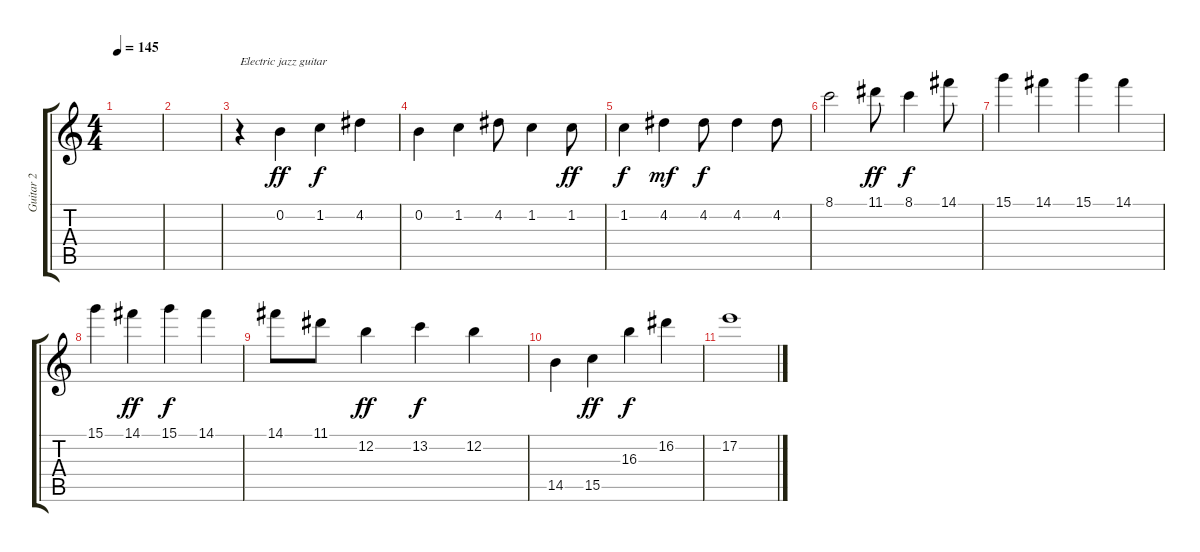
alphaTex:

\track ("Guitar 2" "Guitar 2") {instrument acousticguitarsteel}
\staff {score tabs}
\tuning (E4 B3 G3 D3 A2 E2) {hide}
\ts (4 4)
\tempo 145
\clef g2
\ks c
|
|
r.4{txt "Electric jazz guitar" balance 8 instrument electricguitarjazz} 0.2.4{dy ff} 1.2.4{dy f} 4.2.4 |
0.2.4 1.2.4 4.2.8 1.2.4 1.2.8{dy ff} |
1.2.4{dy f} 4.2.4{dy mf} 4.2.8{dy f} 4.2.4 4.2.8 |
8.1.2 11.1.8{dy ff} 8.1.4{dy f} 14.1.8 |
15.1.4 14.1.4 15.1.4 14.1.4 |
15.1.4 14.1.4{dy ff} 15.1.4{dy f} 14.1.4 |
14.1.8 11.1.8 12.2.4{dy ff} 13.2.4{dy f} 12.2.4 |
14.5.4 15.5.4{dy ff} 16.3.4{dy f} 16.2.4 |
17.2.1
